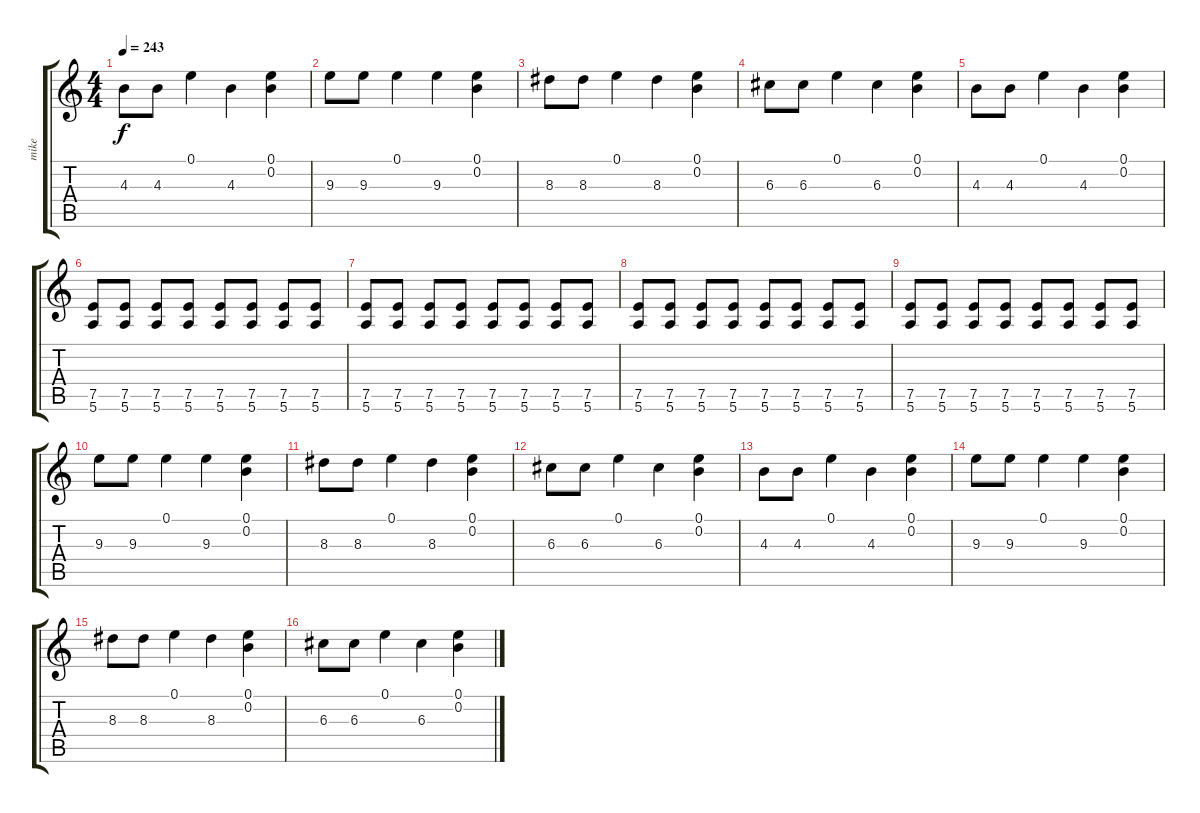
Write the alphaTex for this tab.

\track ("mike" "mike") {instrument distortionguitar}
\staff {score tabs}
\tuning (E4 B3 G3 D3 A2 E2) {hide}
\ts (4 4)
\tempo 243
\clef g2
\ks c
4.3.8{dy f instrument electricguitarclean} 4.3.8 0.1.4 4.3.4 (0.1 0.2).4 |
9.3.8{instrument electricguitarclean} 9.3.8 0.1.4 9.3.4 (0.1 0.2).4 |
8.3.8{instrument electricguitarclean} 8.3.8 0.1.4 8.3.4 (0.1 0.2).4 |
6.3.8{instrument electricguitarclean} 6.3.8 0.1.4 6.3.4 (0.1 0.2).4 |
4.3.8{instrument electricguitarclean} 4.3.8 0.1.4 4.3.4 (0.1 0.2).4 |
(7.5 5.6).8{volume 16 instrument distortionguitar} (7.5 5.6).8 (7.5 5.6).8 (7.5 5.6).8 (7.5 5.6).8 (7.5 5.6).8 (7.5 5.6).8 (7.5 5.6).8 |
(7.5 5.6).8 (7.5 5.6).8 (7.5 5.6).8 (7.5 5.6).8 (7.5 5.6).8 (7.5 5.6).8 (7.5 5.6).8 (7.5 5.6).8 |
(7.5 5.6).8 (7.5 5.6).8 (7.5 5.6).8 (7.5 5.6).8 (7.5 5.6).8 (7.5 5.6).8 (7.5 5.6).8 (7.5 5.6).8 |
(7.5 5.6).8 (7.5 5.6).8 (7.5 5.6).8 (7.5 5.6).8 (7.5 5.6).8 (7.5 5.6).8 (7.5 5.6).8 (7.5 5.6).8 |
9.3.8{instrument electricguitarclean} 9.3.8 0.1.4 9.3.4 (0.1 0.2).4 |
8.3.8{instrument electricguitarclean} 8.3.8 0.1.4 8.3.4 (0.1 0.2).4 |
6.3.8{instrument electricguitarclean} 6.3.8 0.1.4 6.3.4 (0.1 0.2).4 |
4.3.8{instrument electricguitarclean} 4.3.8 0.1.4 4.3.4 (0.1 0.2).4 |
9.3.8{instrument electricguitarclean} 9.3.8 0.1.4 9.3.4 (0.1 0.2).4 |
8.3.8{instrument electricguitarclean} 8.3.8 0.1.4 8.3.4 (0.1 0.2).4 |
6.3.8{instrument electricguitarclean} 6.3.8 0.1.4 6.3.4 (0.1 0.2).4
